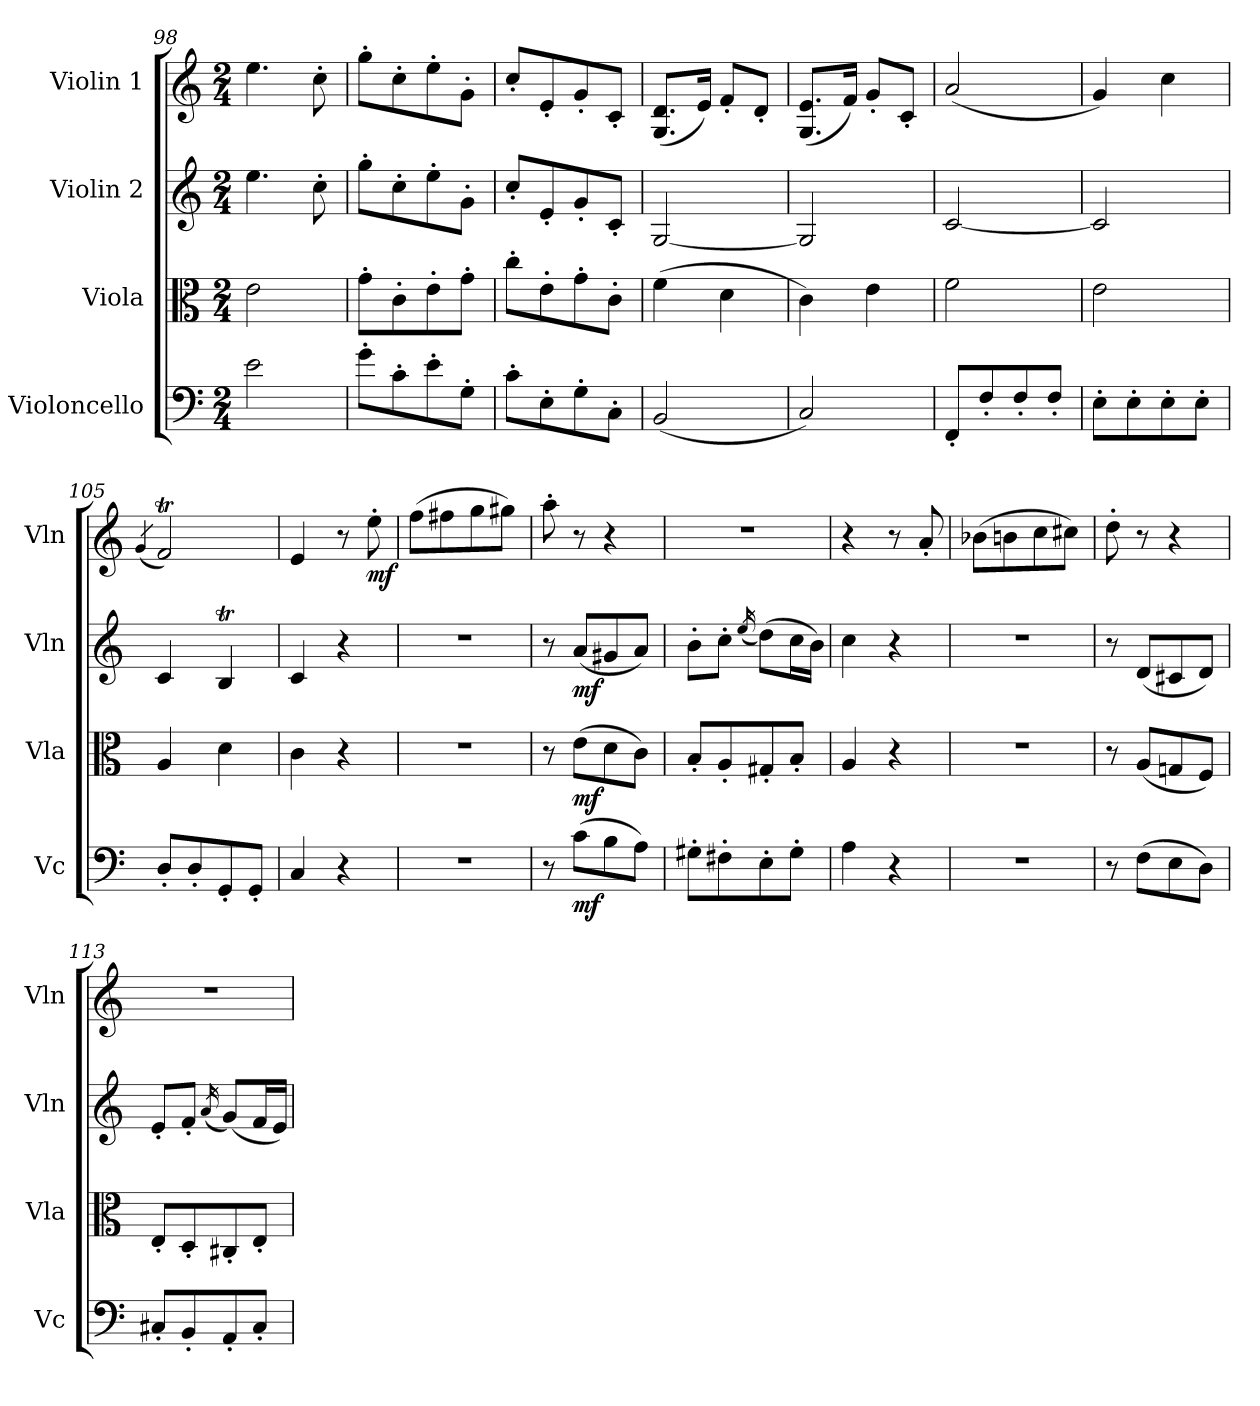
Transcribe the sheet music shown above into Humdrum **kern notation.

**kern	**dynam	**kern	**dynam	**kern	**dynam	**kern	**dynam
*part4	*part4	*part3	*part3	*part2	*part2	*part1	*part1
*staff4	*staff4	*staff3	*staff3	*staff2	*staff2	*staff1	*staff1
*I"Violoncello	*	*I"Viola	*	*I"Violin 2	*	*I"Violin 1	*
*I'Vc	*	*I'Vla	*	*I'Vln	*	*I'Vln	*
*clefF4	*	*clefC3	*	*clefG2	*	*clefG2	*
*k[]	*	*k[]	*	*k[]	*	*k[]	*
*M2/4	*	*M2/4	*	*M2/4	*	*M2/4	*
=98	=98	=98	=98	=98	=98	=98	=98
2e\	.	2e\	.	4.ee\	.	4.ee\	.
.	.	.	.	8cc'\	.	8cc'\	.
!!LO:LB:g=z
=99	=99	=99	=99	=99	=99	=99	=99
8g'\L	.	8g'\L	.	8gg'\L	.	8gg'\L	.
8c'\	.	8c'\	.	8cc'\	.	8cc'\	.
8e'\	.	8e'\	.	8ee'\	.	8ee'\	.
8G'\J	.	8g'\J	.	8g'\J	.	8g'\J	.
=100	=100	=100	=100	=100	=100	=100	=100
8c'\L	.	8cc'\L	.	8cc'/L	.	8cc'/L	.
8E'\	.	8e'\	.	8e'/	.	8e'/	.
8G'\	.	8g'\	.	8g'/	.	8g'/	.
8C'\J	.	8c'\J	.	8c'/J	.	8c'/J	.
=101	=101	=101	=101	=101	=101	=101	=101
(2BB/	.	(4f\	.	[2G/	.	(8.G/ 8.d/L	.
.	.	.	.	.	.	16e/Jk)	.
.	.	4d\	.	.	.	8f'/L	.
.	.	.	.	.	.	8d'/J	.
=102	=102	=102	=102	=102	=102	=102	=102
2C/)	.	4c\)	.	2G/]	.	(8.G/ 8.e/L	.
.	.	.	.	.	.	16f/Jk)	.
.	.	4e\	.	.	.	8g'/L	.
.	.	.	.	.	.	8c'/J	.
=103	=103	=103	=103	=103	=103	=103	=103
8FF'/L	.	2f\	.	[2c/	.	(2a/	.
8F'/	.	.	.	.	.	.	.
8F'/	.	.	.	.	.	.	.
8F'/J	.	.	.	.	.	.	.
=104	=104	=104	=104	=104	=104	=104	=104
8E'\L	.	2e\	.	2c/]	.	4g/)	.
8E'\	.	.	.	.	.	.	.
8E'\	.	.	.	.	.	4cc\	.
8E'\J	.	.	.	.	.	.	.
!!LO:LB:g=z
=105	=105	=105	=105	=105	=105	=105	=105
.	.	.	.	.	.	(4qg/	.
8D'/L	.	4A/	.	4c/	.	2fT/)	.
8D'/	.	.	.	.	.	.	.
8GG'/	.	4d\	.	4Bt/	.	.	.
8GG'/J	.	.	.	.	.	.	.
=106	=106	=106	=106	=106	=106	=106	=106
4C/	.	4c\	.	4c/	.	4e/	.
4r	.	4r	.	4r	.	8r	.
!	!	!	!	!	!	!	!LO:DY:b
.	.	.	.	.	.	8ee'\	mf
=107	=107	=107	=107	=107	=107	=107	=107
2r	.	2r	.	2r	.	(8ff\L	.
.	.	.	.	.	.	8ff#X\	.
.	.	.	.	.	.	8gg\	.
.	.	.	.	.	.	8gg#X\J)	.
=108	=108	=108	=108	=108	=108	=108	=108
8r	.	8r	.	8r	.	8aa'\	.
!	!LO:DY:b	!	!LO:DY:b	!	!LO:DY:b	!	!
(8c\L	mf	(8e\L	mf	(8a/L	mf	8r	.
8B\	.	8d\	.	8g#X/	.	4r	.
8A\J)	.	8c\J)	.	8a/J)	.	.	.
=109	=109	=109	=109	=109	=109	=109	=109
8G#X'\L	.	8B'/L	.	8b'\L	.	2r	.
8F#X'\	.	8A'/	.	8cc'\J	.	.	.
.	.	.	.	(16qee/	.	.	.
8E'\	.	8G#X'/	.	(8dd\L)	.	.	.
8G#'\J	.	8B'/J	.	16cc\L	.	.	.
.	.	.	.	16b\JJ)	.	.	.
=110	=110	=110	=110	=110	=110	=110	=110
4A\	.	4A/	.	4cc\	.	4r	.
4r	.	4r	.	4r	.	8r	.
.	.	.	.	.	.	8a'/	.
!!LO:LB:g=z
=111	=111	=111	=111	=111	=111	=111	=111
2r	.	2r	.	2r	.	(8b-X\L	.
.	.	.	.	.	.	8bn\	.
.	.	.	.	.	.	8cc\	.
.	.	.	.	.	.	8cc#X\J)	.
=112	=112	=112	=112	=112	=112	=112	=112
8r	.	8r	.	8r	.	8dd'\	.
(8F\L	.	(8A/L	.	(8d/L	.	8r	.
8E\	.	8Gn/	.	8c#X/	.	4r	.
8D\J)	.	8F/J)	.	8d/J)	.	.	.
=113	=113	=113	=113	=113	=113	=113	=113
8C#X'/L	.	8E'/L	.	8e'/L	.	2r	.
8BB'/	.	8D'/	.	8f'/J	.	.	.
.	.	.	.	(16qa/	.	.	.
8AA'/	.	8C#X'/	.	(8g/L)	.	.	.
8C#'/J	.	8E'/J	.	16f/L	.	.	.
.	.	.	.	16e/JJ)	.	.	.
=	=	=	=	=	=	=	=
*-	*-	*-	*-	*-	*-	*-	*-
